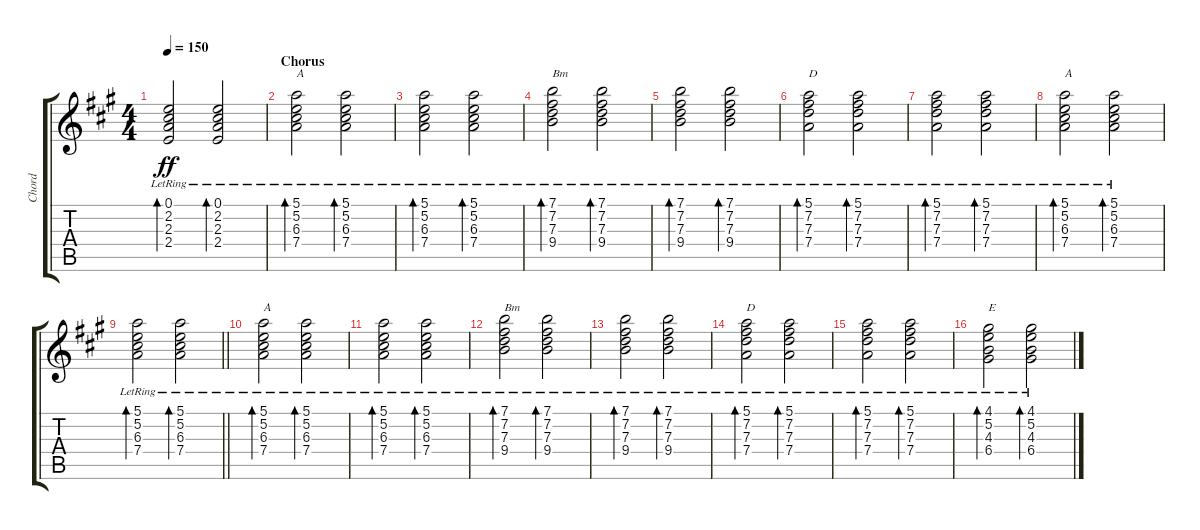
\track ("Chord " "Chord ") {instrument electricguitarmuted}
\staff {score tabs}
\tuning (E4 B3 G3 D3 A2 E2) {hide}
\ts (4 4)
\tempo 150
\clef g2
\ks a
(0.1{lr} 2.2{lr} 2.3{lr} 2.4{lr}).2{bd 60 dy ff} (0.1{lr} 2.2{lr} 2.3{lr} 2.4{lr}).2{bd 60} |
\section ("" "Chorus")
(5.1{lr} 5.2{lr} 6.3{lr} 7.4{lr}).2{bd 60 txt "A"} (5.1{lr} 5.2{lr} 6.3{lr} 7.4{lr}).2{bd 60} |
(5.1{lr} 5.2{lr} 6.3{lr} 7.4{lr}).2{bd 60} (5.1{lr} 5.2{lr} 6.3{lr} 7.4{lr}).2{bd 60} |
(7.1{lr} 7.2{lr} 7.3{lr} 9.4{lr}).2{bd 60 txt "Bm"} (7.1{lr} 7.2{lr} 7.3{lr} 9.4{lr}).2{bd 60} |
(7.1{lr} 7.2{lr} 7.3{lr} 9.4{lr}).2{bd 60} (7.1{lr} 7.2{lr} 7.3{lr} 9.4{lr}).2{bd 60} |
(5.1{lr} 7.2{lr} 7.3{lr} 7.4{lr}).2{bd 60 txt "D"} (5.1{lr} 7.2{lr} 7.3{lr} 7.4).2{bd 60} |
(5.1{lr} 7.2{lr} 7.3{lr} 7.4).2{bd 60} (5.1{lr} 7.2{lr} 7.3{lr} 7.4).2{bd 60} |
(5.1{lr} 5.2{lr} 6.3{lr} 7.4{lr}).2{bd 60 txt "A"} (5.1{lr} 5.2{lr} 6.3{lr} 7.4{lr}).2{bd 60} |
\barLineRight lightlight
(5.1{lr} 5.2{lr} 6.3{lr} 7.4{lr}).2{bd 60} (5.1{lr} 5.2{lr} 6.3{lr} 7.4{lr}).2{bd 60} |
\section ("" "")
(5.1{lr} 5.2{lr} 6.3{lr} 7.4{lr}).2{bd 60 txt "A"} (5.1{lr} 5.2{lr} 6.3{lr} 7.4{lr}).2{bd 60} |
(5.1{lr} 5.2{lr} 6.3{lr} 7.4{lr}).2{bd 60} (5.1{lr} 5.2{lr} 6.3{lr} 7.4{lr}).2{bd 60} |
(7.1{lr} 7.2{lr} 7.3{lr} 9.4{lr}).2{bd 60 txt "Bm"} (7.1{lr} 7.2{lr} 7.3{lr} 9.4{lr}).2{bd 60} |
(7.1{lr} 7.2{lr} 7.3{lr} 9.4{lr}).2{bd 60} (7.1{lr} 7.2{lr} 7.3{lr} 9.4{lr}).2{bd 60} |
(5.1{lr} 7.2{lr} 7.3{lr} 7.4{lr}).2{bd 60 txt "D"} (5.1{lr} 7.2{lr} 7.3{lr} 7.4).2{bd 60} |
(5.1{lr} 7.2{lr} 7.3{lr} 7.4).2{bd 60} (5.1{lr} 7.2{lr} 7.3{lr} 7.4).2{bd 60} |
(4.1{lr} 5.2{lr} 4.3{lr} 6.4{lr}).2{bd 60 txt "E"} (4.1{lr} 5.2{lr} 4.3{lr} 6.4{lr}).2{bd 60}
